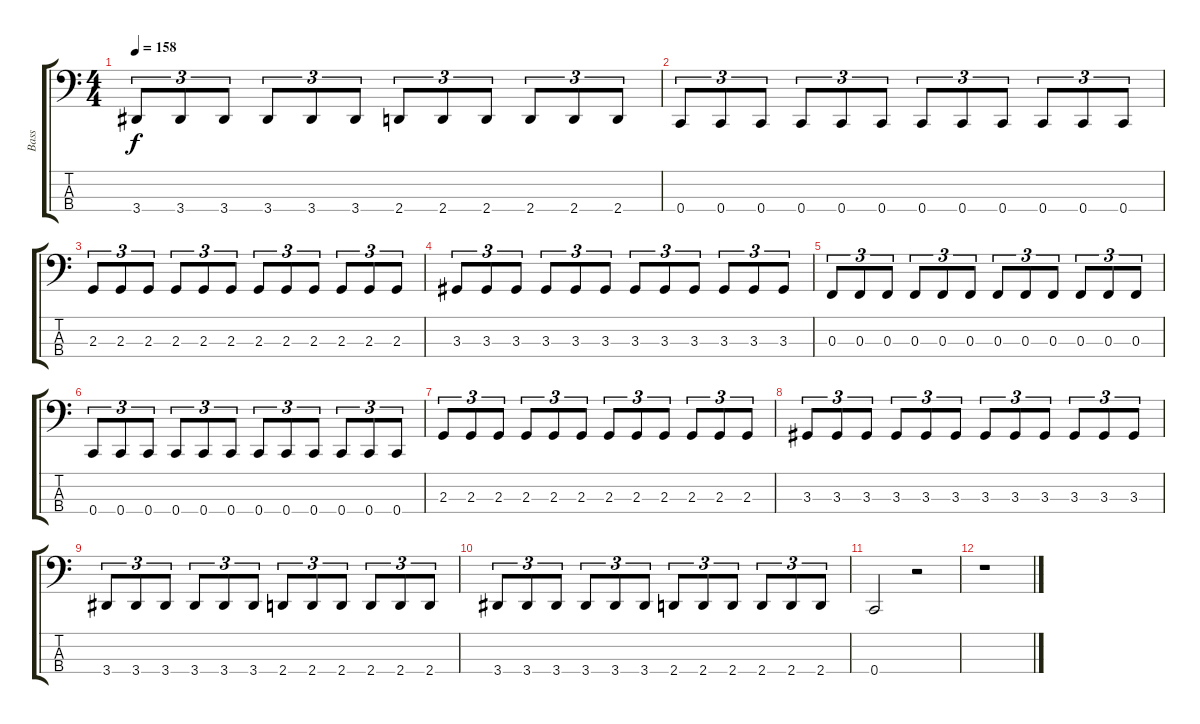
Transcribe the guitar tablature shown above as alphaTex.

\track ("Bass" "Bass") {instrument electricbassfinger}
\staff {score tabs}
\tuning (Eb2 Bb1 F1 C1) {hide}
\ts (4 4)
\tempo 158
\clef f4
\ks c
3.4.8{tu (3 2) dy f} 3.4.8{tu (3 2)} 3.4.8{tu (3 2)} 3.4.8{tu (3 2)} 3.4.8{tu (3 2)} 3.4.8{tu (3 2)} 2.4.8{tu (3 2)} 2.4.8{tu (3 2)} 2.4.8{tu (3 2)} 2.4.8{tu (3 2)} 2.4.8{tu (3 2)} 2.4.8{tu (3 2)} |
0.4.8{tu (3 2)} 0.4.8{tu (3 2)} 0.4.8{tu (3 2)} 0.4.8{tu (3 2)} 0.4.8{tu (3 2)} 0.4.8{tu (3 2)} 0.4.8{tu (3 2)} 0.4.8{tu (3 2)} 0.4.8{tu (3 2)} 0.4.8{tu (3 2)} 0.4.8{tu (3 2)} 0.4.8{tu (3 2)} |
2.3.8{tu (3 2)} 2.3.8{tu (3 2)} 2.3.8{tu (3 2)} 2.3.8{tu (3 2)} 2.3.8{tu (3 2)} 2.3.8{tu (3 2)} 2.3.8{tu (3 2)} 2.3.8{tu (3 2)} 2.3.8{tu (3 2)} 2.3.8{tu (3 2)} 2.3.8{tu (3 2)} 2.3.8{tu (3 2)} |
3.3.8{tu (3 2)} 3.3.8{tu (3 2)} 3.3.8{tu (3 2)} 3.3.8{tu (3 2)} 3.3.8{tu (3 2)} 3.3.8{tu (3 2)} 3.3.8{tu (3 2)} 3.3.8{tu (3 2)} 3.3.8{tu (3 2)} 3.3.8{tu (3 2)} 3.3.8{tu (3 2)} 3.3.8{tu (3 2)} |
0.3.8{tu (3 2)} 0.3.8{tu (3 2)} 0.3.8{tu (3 2)} 0.3.8{tu (3 2)} 0.3.8{tu (3 2)} 0.3.8{tu (3 2)} 0.3.8{tu (3 2)} 0.3.8{tu (3 2)} 0.3.8{tu (3 2)} 0.3.8{tu (3 2)} 0.3.8{tu (3 2)} 0.3.8{tu (3 2)} |
0.4.8{tu (3 2)} 0.4.8{tu (3 2)} 0.4.8{tu (3 2)} 0.4.8{tu (3 2)} 0.4.8{tu (3 2)} 0.4.8{tu (3 2)} 0.4.8{tu (3 2)} 0.4.8{tu (3 2)} 0.4.8{tu (3 2)} 0.4.8{tu (3 2)} 0.4.8{tu (3 2)} 0.4.8{tu (3 2)} |
2.3.8{tu (3 2)} 2.3.8{tu (3 2)} 2.3.8{tu (3 2)} 2.3.8{tu (3 2)} 2.3.8{tu (3 2)} 2.3.8{tu (3 2)} 2.3.8{tu (3 2)} 2.3.8{tu (3 2)} 2.3.8{tu (3 2)} 2.3.8{tu (3 2)} 2.3.8{tu (3 2)} 2.3.8{tu (3 2)} |
3.3.8{tu (3 2)} 3.3.8{tu (3 2)} 3.3.8{tu (3 2)} 3.3.8{tu (3 2)} 3.3.8{tu (3 2)} 3.3.8{tu (3 2)} 3.3.8{tu (3 2)} 3.3.8{tu (3 2)} 3.3.8{tu (3 2)} 3.3.8{tu (3 2)} 3.3.8{tu (3 2)} 3.3.8{tu (3 2)} |
3.4.8{tu (3 2)} 3.4.8{tu (3 2)} 3.4.8{tu (3 2)} 3.4.8{tu (3 2)} 3.4.8{tu (3 2)} 3.4.8{tu (3 2)} 2.4.8{tu (3 2)} 2.4.8{tu (3 2)} 2.4.8{tu (3 2)} 2.4.8{tu (3 2)} 2.4.8{tu (3 2)} 2.4.8{tu (3 2)} |
3.4.8{tu (3 2)} 3.4.8{tu (3 2)} 3.4.8{tu (3 2)} 3.4.8{tu (3 2)} 3.4.8{tu (3 2)} 3.4.8{tu (3 2)} 2.4.8{tu (3 2)} 2.4.8{tu (3 2)} 2.4.8{tu (3 2)} 2.4.8{tu (3 2)} 2.4.8{tu (3 2)} 2.4.8{tu (3 2)} |
0.4.2 r.2 |
r.1
